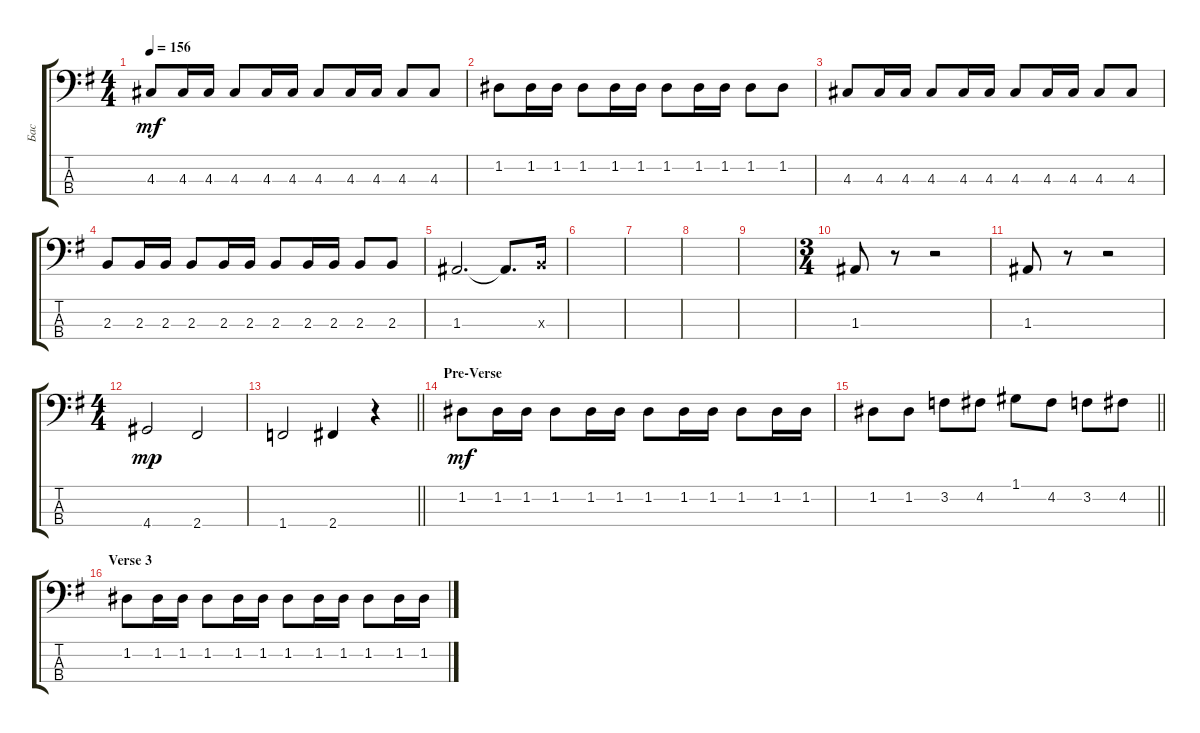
\track ("Бас" "Бас") {instrument electricbassfinger}
\staff {score tabs}
\tuning (G2 D2 A1 E1) {hide}
\ts (4 4)
\tempo 156
\clef f4
\ks eminor
4.3.8{dy mf} 4.3.16 4.3.16 4.3.8 4.3.16 4.3.16 4.3.8 4.3.16 4.3.16 4.3.8 4.3.8 |
1.2.8 1.2.16 1.2.16 1.2.8 1.2.16 1.2.16 1.2.8 1.2.16 1.2.16 1.2.8 1.2.8 |
4.3.8 4.3.16 4.3.16 4.3.8 4.3.16 4.3.16 4.3.8 4.3.16 4.3.16 4.3.8 4.3.8 |
2.3.8 2.3.16 2.3.16 2.3.8 2.3.16 2.3.16 2.3.8 2.3.16 2.3.16 2.3.8 2.3.8 |
1.3.2{d} 1.3{t}.8{d} 2.3{x}.16 |
|
|
|
|
\ts (3 4)
1.3.8 r.8 r.2 |
1.3.8 r.8 r.2 |
\ts (4 4)
4.4.2{dy mp} 2.4.2 |
\barLineRight lightlight
1.4.2 2.4.4 r.4 |
\section ("" "Pre-Verse")
1.2.8{dy mf} 1.2.16 1.2.16 1.2.8 1.2.16 1.2.16 1.2.8 1.2.16 1.2.16 1.2.8 1.2.16 1.2.16 |
\barLineRight lightlight
1.2.8 1.2.8 3.2.8 4.2.8 1.1.8 4.2.8 3.2.8 4.2.8 |
\section ("" "Verse 3")
1.2.8 1.2.16 1.2.16 1.2.8 1.2.16 1.2.16 1.2.8 1.2.16 1.2.16 1.2.8 1.2.16 1.2.16
